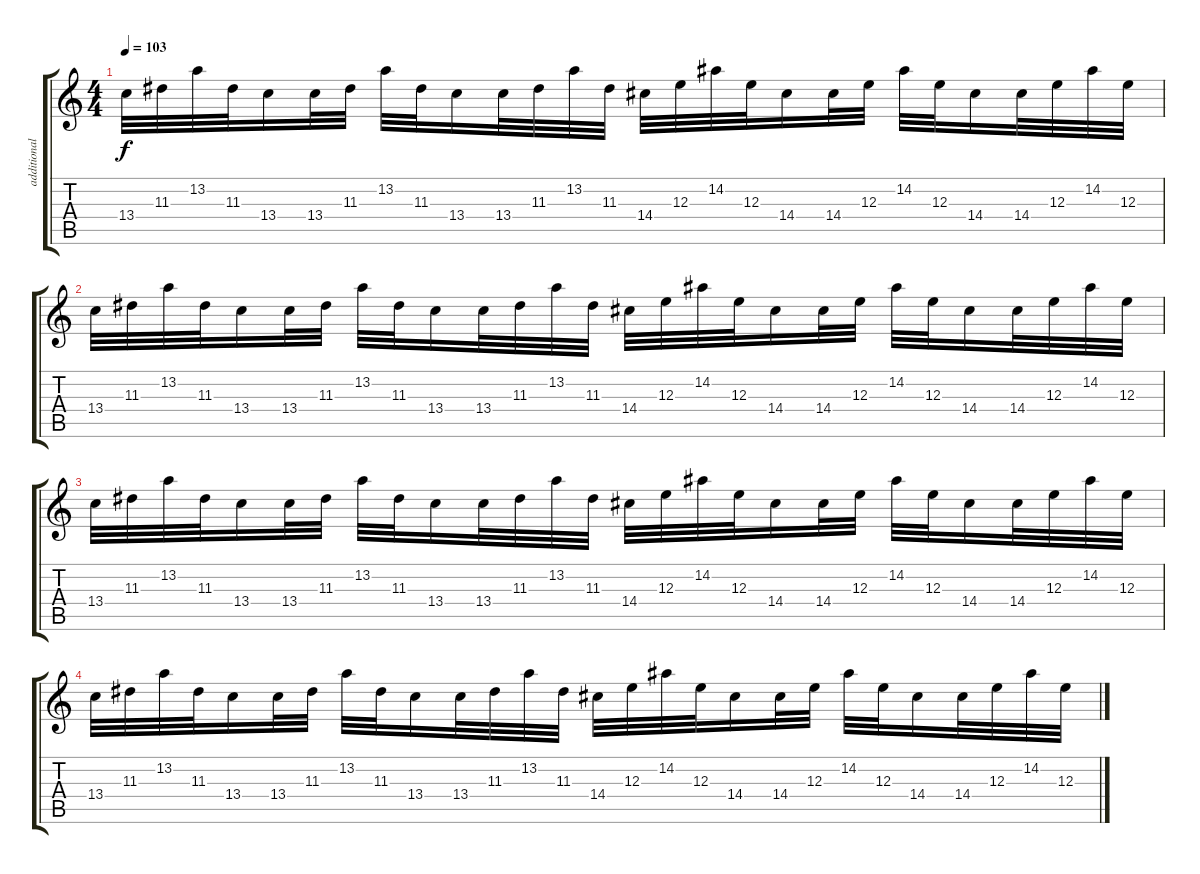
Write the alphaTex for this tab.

\track ("additional guitar" "additional") {instrument distortionguitar}
\staff {score tabs}
\tuning (Db4 Ab3 E3 B2 Gb2 Db2) {hide}
\ts (4 4)
\tempo 103
\clef g2
\ks c
13.4.32{dy f} 11.3.32 13.2.32 11.3.32 13.4.16 13.4.32 11.3.32 13.2.32 11.3.32 13.4.16 13.4.32 11.3.32 13.2.32 11.3.32 14.4.32 12.3.32 14.2.32 12.3.32 14.4.16 14.4.32 12.3.32 14.2.32 12.3.32 14.4.16 14.4.32 12.3.32 14.2.32 12.3.32 |
13.4.32 11.3.32 13.2.32 11.3.32 13.4.16 13.4.32 11.3.32 13.2.32 11.3.32 13.4.16 13.4.32 11.3.32 13.2.32 11.3.32 14.4.32 12.3.32 14.2.32 12.3.32 14.4.16 14.4.32 12.3.32 14.2.32 12.3.32 14.4.16 14.4.32 12.3.32 14.2.32 12.3.32 |
13.4.32 11.3.32 13.2.32 11.3.32 13.4.16 13.4.32 11.3.32 13.2.32 11.3.32 13.4.16 13.4.32 11.3.32 13.2.32 11.3.32 14.4.32 12.3.32 14.2.32 12.3.32 14.4.16 14.4.32 12.3.32 14.2.32 12.3.32 14.4.16 14.4.32 12.3.32 14.2.32 12.3.32 |
13.4.32 11.3.32 13.2.32 11.3.32 13.4.16 13.4.32 11.3.32 13.2.32 11.3.32 13.4.16 13.4.32 11.3.32 13.2.32 11.3.32 14.4.32 12.3.32 14.2.32 12.3.32 14.4.16 14.4.32 12.3.32 14.2.32 12.3.32 14.4.16 14.4.32 12.3.32 14.2.32 12.3.32
